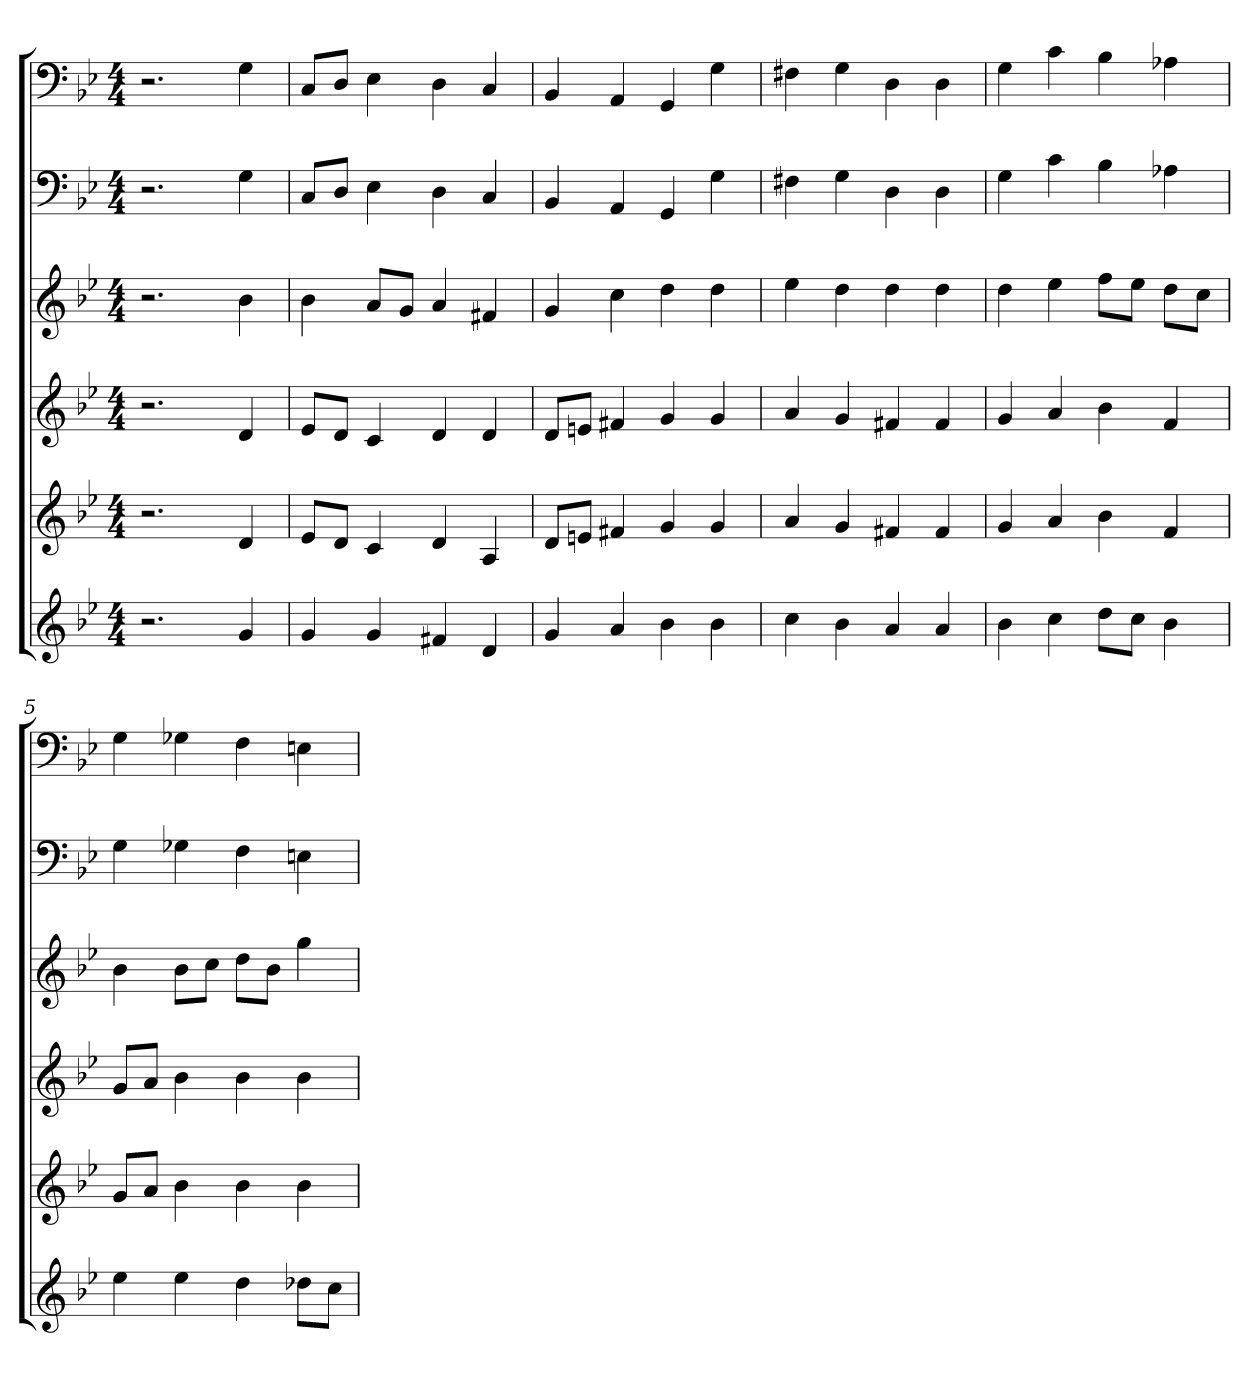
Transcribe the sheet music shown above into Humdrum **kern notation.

**kern	**kern	**kern	**kern	**kern	**kern
*part6	*part5	*part4	*part3	*part2	*part1
*staff6	*staff5	*staff4	*staff3	*staff2	*staff1
*clefG2	*clefG2	*clefG2	*clefG2	*clefF4	*clefF4
*k[b-e-]	*k[b-e-]	*k[b-e-]	*k[b-e-]	*k[b-e-]	*k[b-e-]
*g:	*g:	*g:	*g:	*g:	*g:
*M4/4	*M4/4	*M4/4	*M4/4	*M4/4	*M4/4
=	=	=	=	=	=
2.r	2.r	2.r	2.r	2.r	2.r
4g	4d	4d	4b-	4G	4G
=1	=1	=1	=1	=1	=1
4g	8e-/L	8e-/L	4b-	8C/L	8C/L
.	8d/J	8d/J	.	8D/J	8D/J
4g	4c	4c	8a/L	4E-	4E-
.	.	.	8g/J	.	.
4f#X	4d	4d	4a	4D	4D
4d	4A	4d	4f#X	4C	4C
=2	=2	=2	=2	=2	=2
4g	8d/L	8d/L	4g	4BB-	4BB-
.	8en/J	8en/J	.	.	.
4a	4f#X	4f#X	4cc	4AA	4AA
4b-	4g	4g	4dd	4GG	4GG
4b-	4g	4g	4dd	4G	4G
=3	=3	=3	=3	=3	=3
4cc	4a	4a	4ee-	4F#X	4F#X
4b-	4g	4g	4dd	4G	4G
4a	4f#X	4f#X	4dd	4D	4D
4a	4f#	4f#	4dd	4D	4D
=4	=4	=4	=4	=4	=4
4b-	4g	4g	4dd	4G	4G
4cc	4a	4a	4ee-	4c	4c
8dd\L	4b-	4b-	8ff\L	4B-	4B-
8cc\J	.	.	8ee-\J	.	.
4b-	4f	4f	8dd\L	4A-X	4A-X
.	.	.	8cc\J	.	.
=5	=5	=5	=5	=5	=5
4ee-	8g/L	8g/L	4b-	4G	4G
.	8a/J	8a/J	.	.	.
4ee-	4b-	4b-	8b-\L	4G-X	4G-X
.	.	.	8cc\J	.	.
4dd	4b-	4b-	8dd\L	4F	4F
.	.	.	8b-\J	.	.
8dd-X\L	4b-	4b-	4gg	4En	4En
8cc\J	.	.	.	.	.
=	=	=	=	=	=
*-	*-	*-	*-	*-	*-
